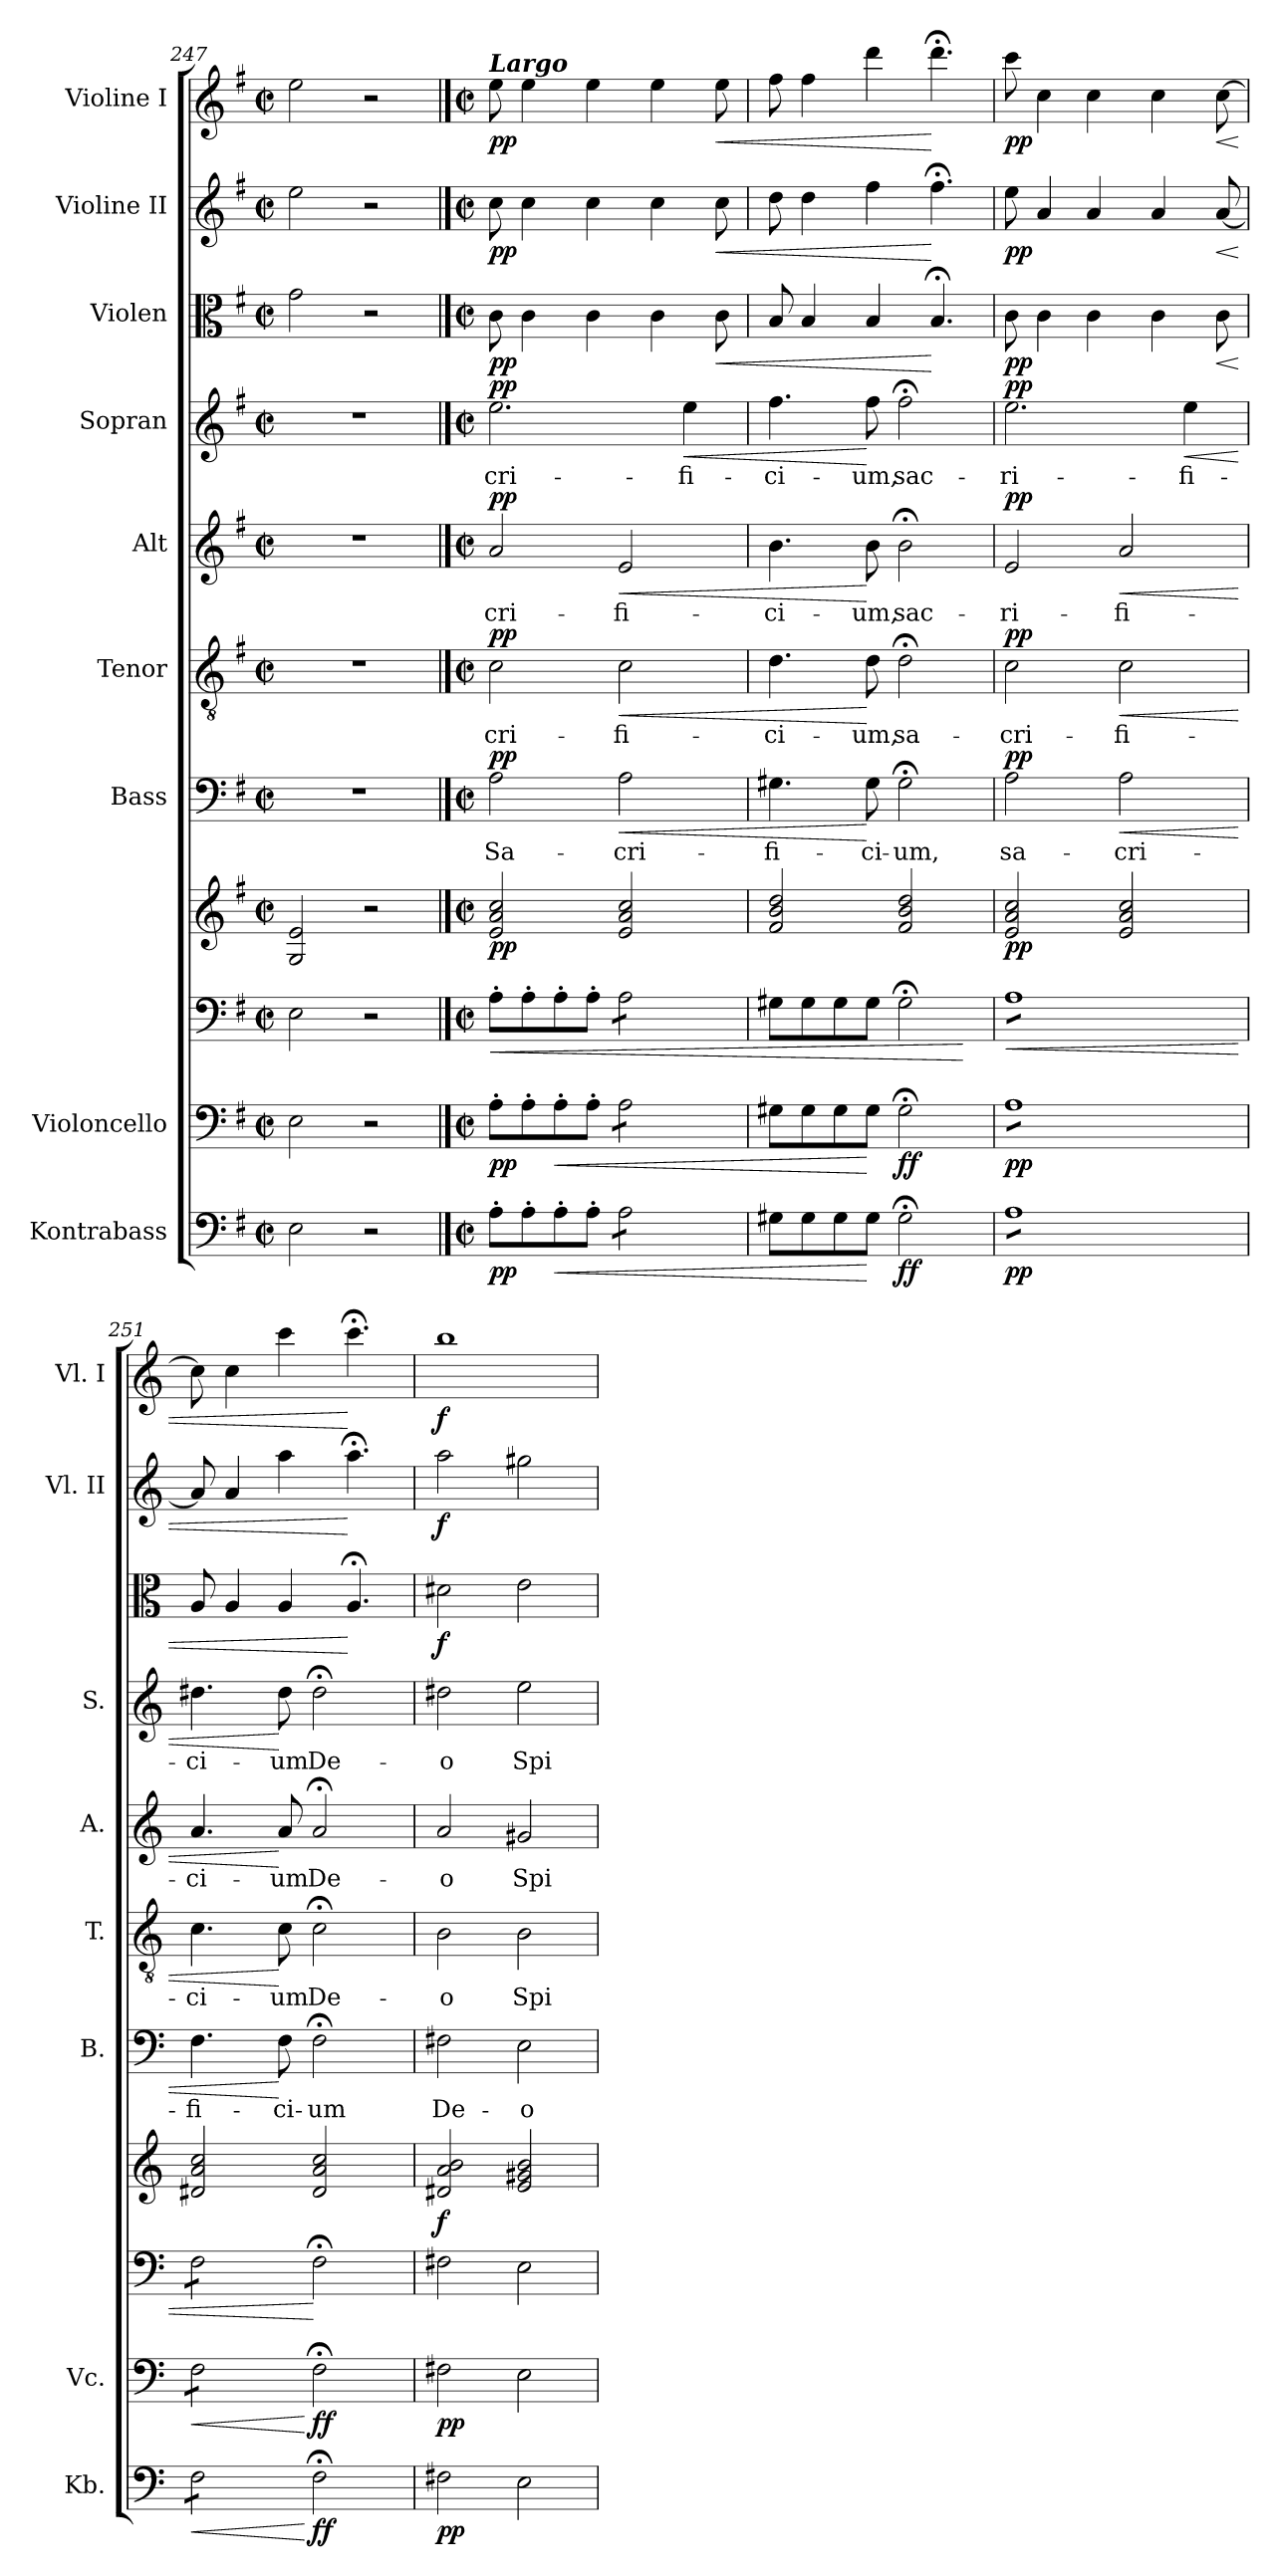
**kern	**dynam	**kern	**dynam	**kern	**kern	**dynam	**kern	**text	**dynam	**kern	**text	**dynam	**kern	**text	**dynam	**kern	**text	**dynam	**kern	**dynam	**kern	**dynam	**kern	**dynam
*part10	*part10	*part9	*part9	*part8	*part8	*part8	*part7	*part7	*part7	*part6	*part6	*part6	*part5	*part5	*part5	*part4	*part4	*part4	*part3	*part3	*part2	*part2	*part1	*part1
*staff11	*staff11	*staff10	*staff10	*staff9	*staff8	*staff8/9	*staff7	*staff7	*staff7	*staff6	*staff6	*staff6	*staff5	*staff5	*staff5	*staff4	*staff4	*staff4	*staff3	*staff3	*staff2	*staff2	*staff1	*staff1
*I"Kontrabass	*	*I"Violoncello	*	*	*	*	*I"Bass	*	*	*I"Tenor	*	*	*I"Alt	*	*	*I"Sopran	*	*	*I"Violen	*	*I"Violine II	*	*I"Violine I	*
*I'Kb.	*	*I'Vc.	*	*	*	*	*I'B.	*	*	*I'T.	*	*	*I'A.	*	*	*I'S.	*	*	*	*	*I'Vl. II	*	*I'Vl. I	*
*clefF4	*	*clefF4	*	*clefF4	*clefG2	*	*clefF4	*	*	*clefGv2	*	*	*clefG2	*	*	*clefG2	*	*	*clefC3	*	*clefG2	*	*clefG2	*
*ITrd7c12	*	*	*	*	*	*	*	*	*	*	*	*	*	*	*	*	*	*	*	*	*	*	*	*
*k[f#]	*	*k[f#]	*	*k[f#]	*k[f#]	*	*k[f#]	*	*	*k[f#]	*	*	*k[f#]	*	*	*k[f#]	*	*	*k[f#]	*	*k[f#]	*	*k[f#]	*
*G:	*	*G:	*	*G:	*G:	*	*G:	*	*	*G:	*	*	*G:	*	*	*G:	*	*	*G:	*	*G:	*	*G:	*
*M2/2	*	*M2/2	*	*M2/2	*M2/2	*	*M2/2	*	*	*M2/2	*	*	*M2/2	*	*	*M2/2	*	*	*M2/2	*	*M2/2	*	*M2/2	*
*met(c|)	*	*met(c|)	*	*met(c|)	*met(c|)	*	*met(c|)	*	*	*met(c|)	*	*	*met(c|)	*	*	*met(c|)	*	*	*met(c|)	*	*met(c|)	*	*met(c|)	*
=247	=247	=247	=247	=247	=247	=247	=247	=247	=247	=247	=247	=247	=247	=247	=247	=247	=247	=247	=247	=247	=247	=247	=247	=247
2EE\	.	2E\	.	2E\	2G/ 2e/	.	1r	.	.	1r	.	.	1r	.	.	1r	.	.	2g\	.	2ee\	.	2ee\	.
2r	.	2r	.	2r	2r	.	.	.	.	.	.	.	.	.	.	.	.	.	2r	.	2r	.	2r	.
!!LO:PB:g=z
==248	==248	==248	==248	==248	==248	==248	==248	==248	==248	==248	==248	==248	==248	==248	==248	==248	==248	==248	==248	==248	==248	==248	==248	==248
*k[]	*	*k[]	*	*k[]	*k[]	*	*k[]	*	*	*k[]	*	*	*k[]	*	*	*k[]	*	*	*k[]	*	*k[]	*	*k[]	*
*C:	*	*C:	*	*C:	*C:	*	*C:	*	*	*C:	*	*	*C:	*	*	*C:	*	*	*C:	*	*C:	*	*C:	*
*M2/2	*	*M2/2	*	*M2/2	*M2/2	*	*M2/2	*	*	*M2/2	*	*	*M2/2	*	*	*M2/2	*	*	*M2/2	*	*M2/2	*	*M2/2	*
*met(c|)	*	*met(c|)	*	*met(c|)	*met(c|)	*	*met(c|)	*	*	*met(c|)	*	*	*met(c|)	*	*	*met(c|)	*	*	*met(c|)	*	*met(c|)	*	*met(c|)	*
!	!	!	!	!	!	!	!	!	!	!	!	!	!	!	!	!	!	!	!	!	!	!	!LO:TX:a:Bi:t=Largo	!
!	!LO:DY:b	!	!LO:DY:b	!	!	!LO:HP:b=2	!	!LO:LY:b	!	!	!LO:LY:b	!	!	!LO:LY:b	!	!	!LO:LY:b	!	!	!	!	!	!	!
!	!	!	!	!	!	!LO:DY:n=1:b	!	!	!LO:DY:a	!	!	!LO:DY:a	!	!	!LO:DY:a	!	!	!LO:DY:a	!	!LO:DY:b	!	!LO:DY:b	!	!LO:DY:b
8AA'>\L	pp	8A'>\L	pp	8A'>\L	2e/ 2a/ 2cc/	< pp	2A\	Sa-	pp	2c\	-cri-	pp	2a/	-cri-	pp	2.ee\	-cri-	pp	8c\	pp	8cc\	pp	8ee\	pp
8AA'>\	.	8A'>\	.	8A'>\	.	.	.	.	.	.	.	.	.	.	.	.	.	.	4c\	.	4cc\	.	4ee\	.
!	!LO:HP:b	!	!LO:HP:b	!	!	!	!	!	!	!	!	!	!	!	!	!	!	!	!	!	!	!	!	!
8AA'>\	<	8A'>\	<	8A'>\	.	.	.	.	.	.	.	.	.	.	.	.	.	.	.	.	.	.	.	.
8AA'>\J	.	8A'>\J	.	8A'>\J	.	.	.	.	.	.	.	.	.	.	.	.	.	.	4c\	.	4cc\	.	4ee\	.
!	!	!	!	!	!	!	!	!LO:LY:b	!LO:HP:b	!	!LO:LY:b	!LO:HP:b	!	!LO:LY:b	!LO:HP:b	!	!	!	!	!	!	!	!	!
*tremolo	*	*	*	*	*	*	*	*	*	*	*	*	*	*	*	*	*	*	*	*	*	*	*	*
*	*	*tremolo	*	*	*	*	*	*	*	*	*	*	*	*	*	*	*	*	*	*	*	*	*	*
*	*	*	*	*tremolo	*	*	*	*	*	*	*	*	*	*	*	*	*	*	*	*	*	*	*	*
8AA\L	.	8A\L	.	8A\L	2e/ 2a/ 2cc/	.	2A\	-cri-	<	2c\	-fi-	<	2e/	-fi-	<	.	.	.	.	.	.	.	.	.
8AA\	.	8A\	.	8A\	.	.	.	.	.	.	.	.	.	.	.	.	.	.	4c\	.	4cc\	.	4ee\	.
!	!	!	!	!	!	!	!	!	!	!	!	!	!	!	!	!	!LO:LY:b	!LO:HP:b	!	!	!	!	!	!
8AA\	.	8A\	.	8A\	.	.	.	.	.	.	.	.	.	.	.	4ee\	-fi-	<	.	.	.	.	.	.
!	!	!	!	!	!	!	!	!	!	!	!	!	!	!	!	!	!	!	!	!LO:HP:b	!	!LO:HP:b	!	!LO:HP:b
8AA\J	.	8A\J	.	8A\J	.	.	.	.	.	.	.	.	.	.	.	.	.	.	8c\	<	8cc\	<	8ee\	<
*	*	*	*	*Xtremolo	*	*	*	*	*	*	*	*	*	*	*	*	*	*	*	*	*	*	*	*
*	*	*Xtremolo	*	*	*	*	*	*	*	*	*	*	*	*	*	*	*	*	*	*	*	*	*	*
*Xtremolo	*	*	*	*	*	*	*	*	*	*	*	*	*	*	*	*	*	*	*	*	*	*	*	*
=249	=249	=249	=249	=249	=249	=249	=249	=249	=249	=249	=249	=249	=249	=249	=249	=249	=249	=249	=249	=249	=249	=249	=249	=249
!	!	!	!	!	!	!	!	!LO:LY:b	!	!	!LO:LY:b	!	!	!LO:LY:b	!	!	!LO:LY:b	!	!	!	!	!	!	!
8GG#X\L	.	8G#X\L	.	8G#X\L	2f/ 2b/ 2dd/	.	4.G#X\	-fi-	.	4.d\	-ci-	.	4.b\	-ci-	.	4.ff\	-ci-	.	8B/	.	8dd\	.	8ff\	.
8GG#\	.	8G#\	.	8G#\	.	.	.	.	.	.	.	.	.	.	.	.	.	.	4B/	.	4dd\	.	4ff\	.
8GG#\	.	8G#\	.	8G#\	.	.	.	.	.	.	.	.	.	.	.	.	.	.	.	.	.	.	.	.
!	!	!	!	!	!	!	!	!LO:LY:b	!	!	!LO:LY:b	!	!	!LO:LY:b	!	!	!LO:LY:b	!	!	!	!	!	!	!
8GG#\J	[	8G#\J	[	8G#\J	.	.	8G#\	-ci-	[	8d\	-um,	[	8b\	-um,	[	8ff\	-um,	[	4B/	.	4ff\	.	4ddd\	.
!	!LO:DY:b	!	!LO:DY:b	!	!	!	!	!LO:LY:b	!	!	!LO:LY:b	!	!	!LO:LY:b	!	!	!LO:LY:b	!	!	!	!	!	!	!
2GG#;<\	ff	2G#;<\	ff	2G#;<\	2f/ 2b/ 2dd/	.	2G#;<\	-um,	.	2d;<\	sa-	.	2b;<\	sac-	.	2ff;<\	sac-	.	.	.	.	.	.	.
.	.	.	.	.	.	.	.	.	.	.	.	.	.	.	.	.	.	.	4.B;</	[	4.ff;<\	[	4.ddd;<\	[
.	.	.	.	.	.	[	.	.	.	.	.	.	.	.	.	.	.	.	.	.	.	.	.	.
=250	=250	=250	=250	=250	=250	=250	=250	=250	=250	=250	=250	=250	=250	=250	=250	=250	=250	=250	=250	=250	=250	=250	=250	=250
!	!LO:DY:b	!	!LO:DY:b	!	!	!LO:HP:b=2	!	!LO:LY:b	!	!	!LO:LY:b	!	!	!LO:LY:b	!	!	!LO:LY:b	!	!	!	!	!	!	!
!	!	!	!	!	!	!LO:DY:n=1:b	!	!	!LO:DY:a	!	!	!LO:DY:a	!	!	!LO:DY:a	!	!	!LO:DY:a	!	!LO:DY:b	!	!LO:DY:b	!	!LO:DY:b
*tremolo	*	*	*	*	*	*	*	*	*	*	*	*	*	*	*	*	*	*	*	*	*	*	*	*
*	*	*tremolo	*	*	*	*	*	*	*	*	*	*	*	*	*	*	*	*	*	*	*	*	*	*
*	*	*	*	*tremolo	*	*	*	*	*	*	*	*	*	*	*	*	*	*	*	*	*	*	*	*
8AAL	pp	8AL	pp	8AL	2e/ 2a/ 2cc/	< pp	2A\	sa-	pp	2c\	-cri-	pp	2e/	-ri-	pp	2.ee\	-ri-	pp	8c\	pp	8ee\	pp	8ccc\	pp
8AA	.	8A	.	8A	.	.	.	.	.	.	.	.	.	.	.	.	.	.	4c\	.	4a/	.	4cc\	.
8AA	.	8A	.	8A	.	.	.	.	.	.	.	.	.	.	.	.	.	.	.	.	.	.	.	.
8AA	.	8A	.	8A	.	.	.	.	.	.	.	.	.	.	.	.	.	.	4c\	.	4a/	.	4cc\	.
!	!	!	!	!	!	!	!	!LO:LY:b	!LO:HP:b	!	!LO:LY:b	!LO:HP:b	!	!LO:LY:b	!LO:HP:b	!	!	!	!	!	!	!	!	!
8AA	.	8A	.	8A	2e/ 2a/ 2cc/	.	2A\	-cri-	<	2c\	-fi-	<	2a/	-fi-	<	.	.	.	.	.	.	.	.	.
8AA	.	8A	.	8A	.	.	.	.	.	.	.	.	.	.	.	.	.	.	4c\	.	4a/	.	4cc\	.
!	!	!	!	!	!	!	!	!	!	!	!	!	!	!	!	!	!LO:LY:b	!LO:HP:b	!	!	!	!	!	!
8AA	.	8A	.	8A	.	.	.	.	.	.	.	.	.	.	.	4ee\	-fi-	<	.	.	.	.	.	.
!	!	!	!	!	!	!	!	!	!	!	!	!	!	!	!	!	!	!	!	!LO:HP:b	!	!LO:HP:b	!	!LO:HP:b
8AAJ	.	8AJ	.	8AJ	.	.	.	.	.	.	.	.	.	.	.	.	.	.	8c\	<	[8a/	<	[8cc\	<
=251	=251	=251	=251	=251	=251	=251	=251	=251	=251	=251	=251	=251	=251	=251	=251	=251	=251	=251	=251	=251	=251	=251	=251	=251
!	!LO:HP:b	!	!LO:HP:b	!	!	!	!	!LO:LY:b	!	!	!LO:LY:b	!	!	!LO:LY:b	!	!	!LO:LY:b	!	!	!	!	!	!	!
8FF\L	<	8F\L	<	8F\L	2d#X/ 2a/ 2cc/	.	4.F\	-fi-	.	4.c\	-ci-	.	4.a/	-ci-	.	4.dd#X\	-ci-	.	8A/	.	8a/]	.	8cc\]	.
8FF\	.	8F\	.	8F\	.	.	.	.	.	.	.	.	.	.	.	.	.	.	4A/	.	4a/	.	4cc\	.
8FF\	.	8F\	.	8F\	.	.	.	.	.	.	.	.	.	.	.	.	.	.	.	.	.	.	.	.
!	!	!	!	!	!	!	!	!LO:LY:b	!	!	!LO:LY:b	!	!	!LO:LY:b	!	!	!LO:LY:b	!	!	!	!	!	!	!
8FF\J	.	8F\J	.	8F\J	.	.	8F\	-ci-	[	8c\	-um	[	8a/	-um	[	8dd#\	-um	[	4A/	.	4aa\	.	4ccc\	.
*	*	*	*	*Xtremolo	*	*	*	*	*	*	*	*	*	*	*	*	*	*	*	*	*	*	*	*
*	*	*Xtremolo	*	*	*	*	*	*	*	*	*	*	*	*	*	*	*	*	*	*	*	*	*	*
*Xtremolo	*	*	*	*	*	*	*	*	*	*	*	*	*	*	*	*	*	*	*	*	*	*	*	*
!	!LO:DY:n=1:b	!	!LO:DY:n=1:b	!	!	!	!	!LO:LY:b	!	!	!LO:LY:b	!	!	!LO:LY:b	!	!	!LO:LY:b	!	!	!	!	!	!	!
2FF;<\	[ ff	2F;<\	[ ff	2F;<\	2d#/ 2a/ 2cc/	[	2F;<\	-um	.	2c;<\	De-	.	2a;</	De-	.	2dd#;<\	De-	.	.	.	.	.	.	.
.	.	.	.	.	.	.	.	.	.	.	.	.	.	.	.	.	.	.	4.A;</	[	4.aa;<\	[	4.ccc;<\	[
=252	=252	=252	=252	=252	=252	=252	=252	=252	=252	=252	=252	=252	=252	=252	=252	=252	=252	=252	=252	=252	=252	=252	=252	=252
!	!LO:DY:b	!	!LO:DY:b	!	!	!LO:DY:b	!	!LO:LY:b	!	!	!LO:LY:b	!	!	!LO:LY:b	!	!	!LO:LY:b	!	!	!LO:DY:b	!	!LO:DY:b	!	!LO:DY:b
2FF#X\	pp	2F#X\	pp	2F#X\	2d#X/ 2a/ 2b/	f	2F#X\	De-	.	2B\	-o	.	2a/	-o	.	2dd#X\	-o	.	2d#X\	f	2aa\	f	1bb	f
!	!	!	!	!	!	!	!	!LO:LY:b	!	!	!LO:LY:b	!	!	!LO:LY:b	!	!	!LO:LY:b	!	!	!	!	!	!	!
2EE\	.	2E\	.	2E\	2e/ 2g#X/ 2b/	.	2E\	-o	.	2B\	Spi-	.	2g#X/	Spi-	.	2ee\	Spi-	.	2e\	.	2gg#X\	.	.	.
=	=	=	=	=	=	=	=	=	=	=	=	=	=	=	=	=	=	=	=	=	=	=	=	=
*-	*-	*-	*-	*-	*-	*-	*-	*-	*-	*-	*-	*-	*-	*-	*-	*-	*-	*-	*-	*-	*-	*-	*-	*-
